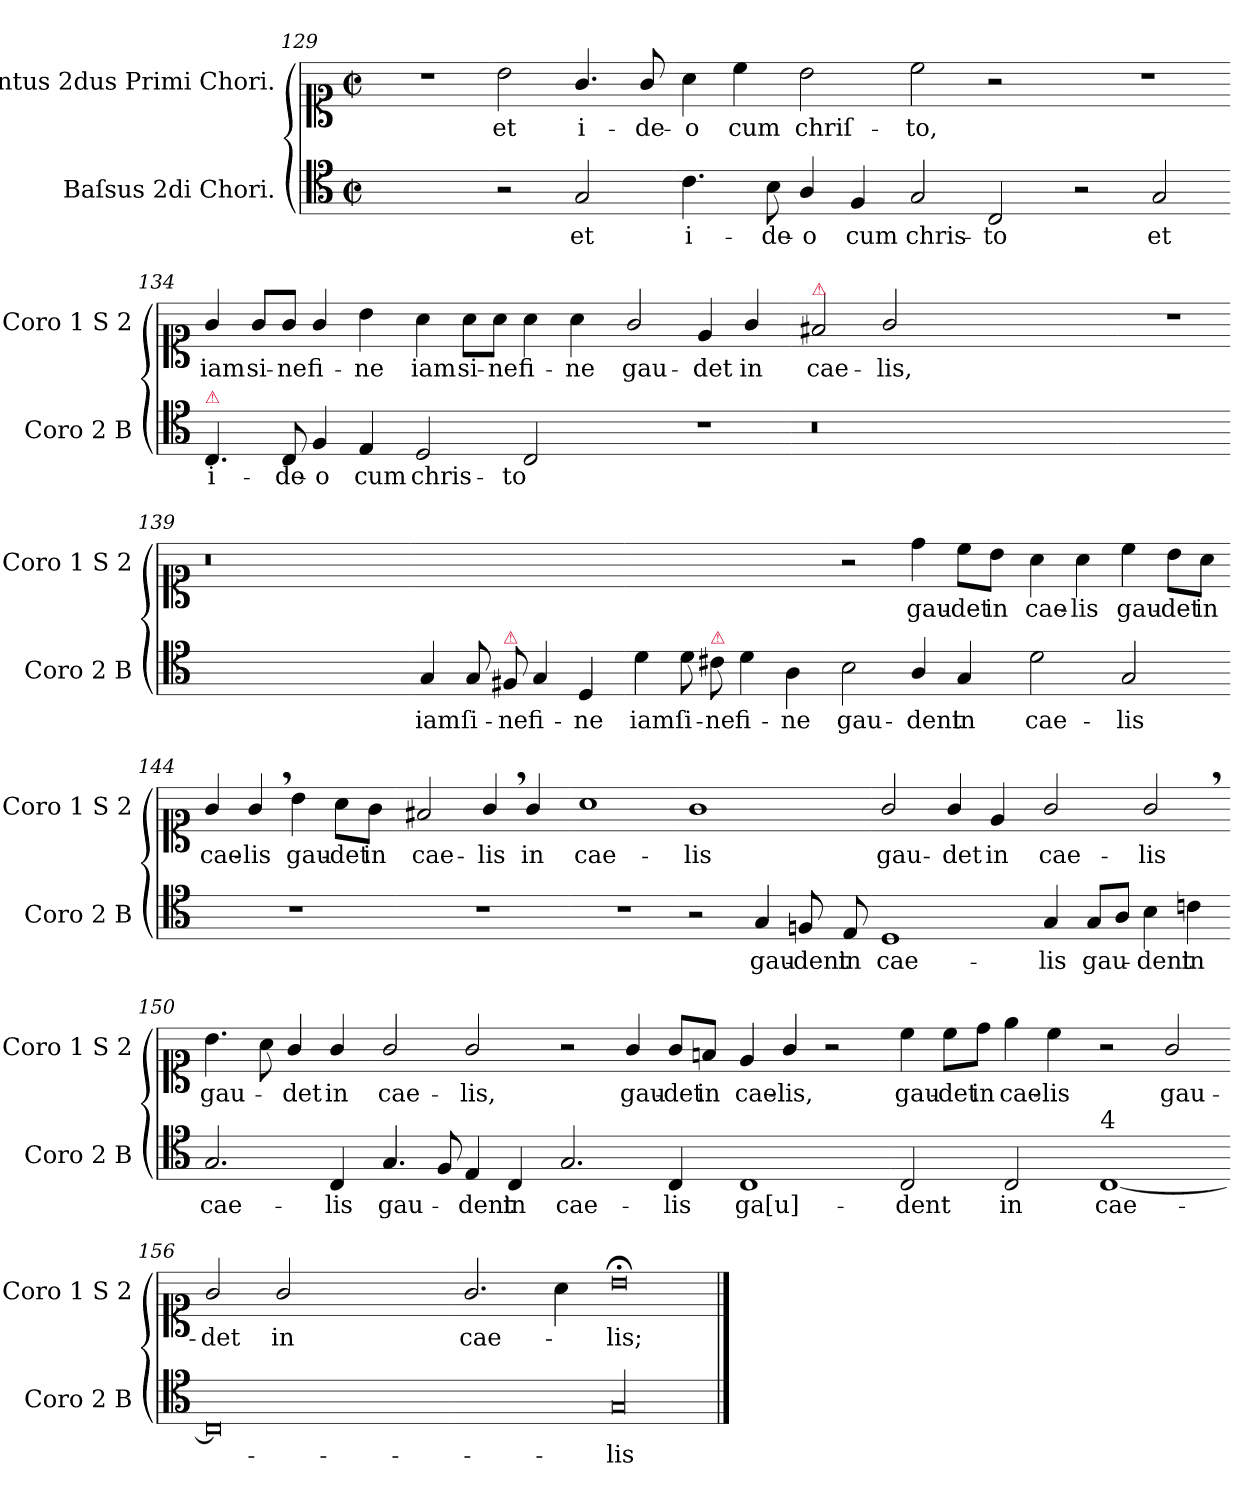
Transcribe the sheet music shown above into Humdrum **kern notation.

**kern	**text	**kern	**text
*part2	*part2	*part1	*part1
*staff2	*staff2	*staff1	*staff1
*I"Baſsus 2di Chori.	*	*I"Cantus 2dus Primi Chori.	*
*I'Coro 2 B	*	*I'Coro 1 S 2	*
*clefC4	*	*clefC1	*
*k[]	*	*k[]	*
*C:	*	*C:	*
*M2/2	*	*M2/2	*
*met(c|)	*	*met(c|)	*
=129	=129	=129	=129
1ryy	.	1r	.
=130-	=130-	=130-	=130-
2r	.	2b\	et
2G/	et	4.g/	i-
.	.	8g/	-de-
=131-	=131-	=131-	=131-
4.c\	i-	4a\	-o
.	.	4cc\	cum
8B\	-de-	.	.
4A/	-o	2b\	chriſ-
4F/	cum	.	.
=132-	=132-	=132-	=132-
2G/	chris-	2cc\	-to,
2C/	-to	2r	.
=133-	=133-	=133-	=133-
2r	.	1r	.
2G/	et	.	.
=134-	=134-	=134-	=134-
!LO:TX:a:color=crimson:t=⚠	!	!	!
4.C/	i-	4g/	iam
.	.	8g/L	si-
8C/	-de-	8g/J	-ne
4F/	-o	4g/	fi-
4E/	cum	4b\	-ne
=135-	=135-	=135-	=135-
2D/	chris-	4a\	iam
.	.	8a\L	si-
.	.	8a\J	-ne
2C/	-to	4a\	fi-
.	.	4a\	-ne
=136-	=136-	=136-	=136-
1r	.	2g/	gau-
.	.	4e/	-det
.	.	4g/	in
=137-	=137-	=137-	=137-
!	!	!LO:TX:a:color=crimson:t=⚠	!
0.r	.	2f#X/	cae-
.	.	2g/	-lis,
.	.	0ryy	.
=138-	=138-	=138-	=138-
1ryy	.	1r	.
=139-	=139-	=139-	=139-
0.ryy	.	0.r	.
=140-	=140-	=140-	=140-
4G/	iam	1ryy	.
8G/	ſi-	.	.
!LO:TX:a:color=crimson:t=⚠	!	!	!
8F#X/	-ne	.	.
4G/	fi-	.	.
4D/	-ne	.	.
=141-	=141-	=141-	=141-
4d\	iam	1ryy	.
8d\	ſi-	.	.
!LO:TX:a:color=crimson:t=⚠	!	!	!
8c#X\	-ne	.	.
4d\	fi-	.	.
4A\	-ne	.	.
=142-	=142-	=142-	=142-
2B\	gau-	2r	.
4A/	-dent	4dd\	gau-
4G/	in	8cc\L	-det
.	.	8b\J	in
=143-	=143-	=143-	=143-
2d\	cae-	4a\	cae-
.	.	4a\	-lis
2G/	-lis	4cc\	gau-
.	.	8b\L	-det
.	.	8a\J	in
=144-	=144-	=144-	=144-
1r	.	4g/	cae-
.	.	4g,/	-lis
!	!	!	!LO:LY:i
.	.	4b\	gau-
!	!	!	!LO:LY:i
.	.	8a\L	-det
!	!	!	!LO:LY:i
.	.	8g\J	in
=145-	=145-	=145-	=145-
!	!	!	!LO:LY:i
1r	.	2f#X/	cae-
!	!	!	!LO:LY:i
.	.	4g,/	-lis
.	.	4g/	in
=146-	=146-	=146-	=146-
1r	.	1a	cae-
=147-	=147-	=147-	=147-
2r	.	1g	-lis
4G/	gau-	.	.
8Fn/	-dent	.	.
8E/	in	.	.
=148-	=148-	=148-	=148-
!	!	!	!LO:LY:i
1D	cae-	2g/	gau-
!	!	!	!LO:LY:i
.	.	4g/	-det
!	!	!	!LO:LY:i
.	.	4e/	in
=149-	=149-	=149-	=149-
!	!	!	!LO:LY:i
4G/	-lis	2g/	cae-
8G/L	gau-	.	.
8A/J	.	.	.
!	!	!	!LO:LY:i
4B\	-dent	2g,/	-lis
4cn\	in	.	.
=150-	=150-	=150-	=150-
2.G/	cae-	4.b\	gau-
.	.	8a\	.
.	.	4g/	-det
4C/	-lis	4g/	in
=151-	=151-	=151-	=151-
4.G/	gau-	2g/	cae-
8F/	.	.	.
4E/	-dent	2g/	-lis,
4C/	in	.	.
=152-	=152-	=152-	=152-
2.G/	cae-	2r	.
!	!	!	!LO:LY:i
.	.	4g/	gau-
!	!	!	!LO:LY:i
4C/	-lis	8g/L	-det
!	!	!	!LO:LY:i
.	.	8fn/J	in
=153-	=153-	=153-	=153-
!	!	!	!LO:LY:i
1C	ga[u]-	4e/	cae-
!	!	!	!LO:LY:i
.	.	4g/	-lis,
.	.	2r	.
=154-	=154-	=154-	=154-
2C/	-dent	4cc\	gau-
.	.	8cc\L	-det
.	.	8dd\J	in
2C/	in	4ee\	cae-
.	.	4cc\	-lis
=155-	=155-	=155-	=155-
!LO:TX:a:t=4	!	!	!
[1C	cae-	2r	.
.	.	2g/	gau-
=156-	=156-	=156-	=156-
0C]	.	2g/	-det
.	.	2g/	in
.	.	1ryy	.
=157-	=157-	=157-	=157-
1ryy	.	2.g/	cae-
.	.	4a\	.
=158-	=158-	=158-	=158-
!LO:N:vis=00	!	!LO:N:vis=0	!
1G	-lis	1b;<;	-lis;
==	==	==	==
*-	*-	*-	*-
